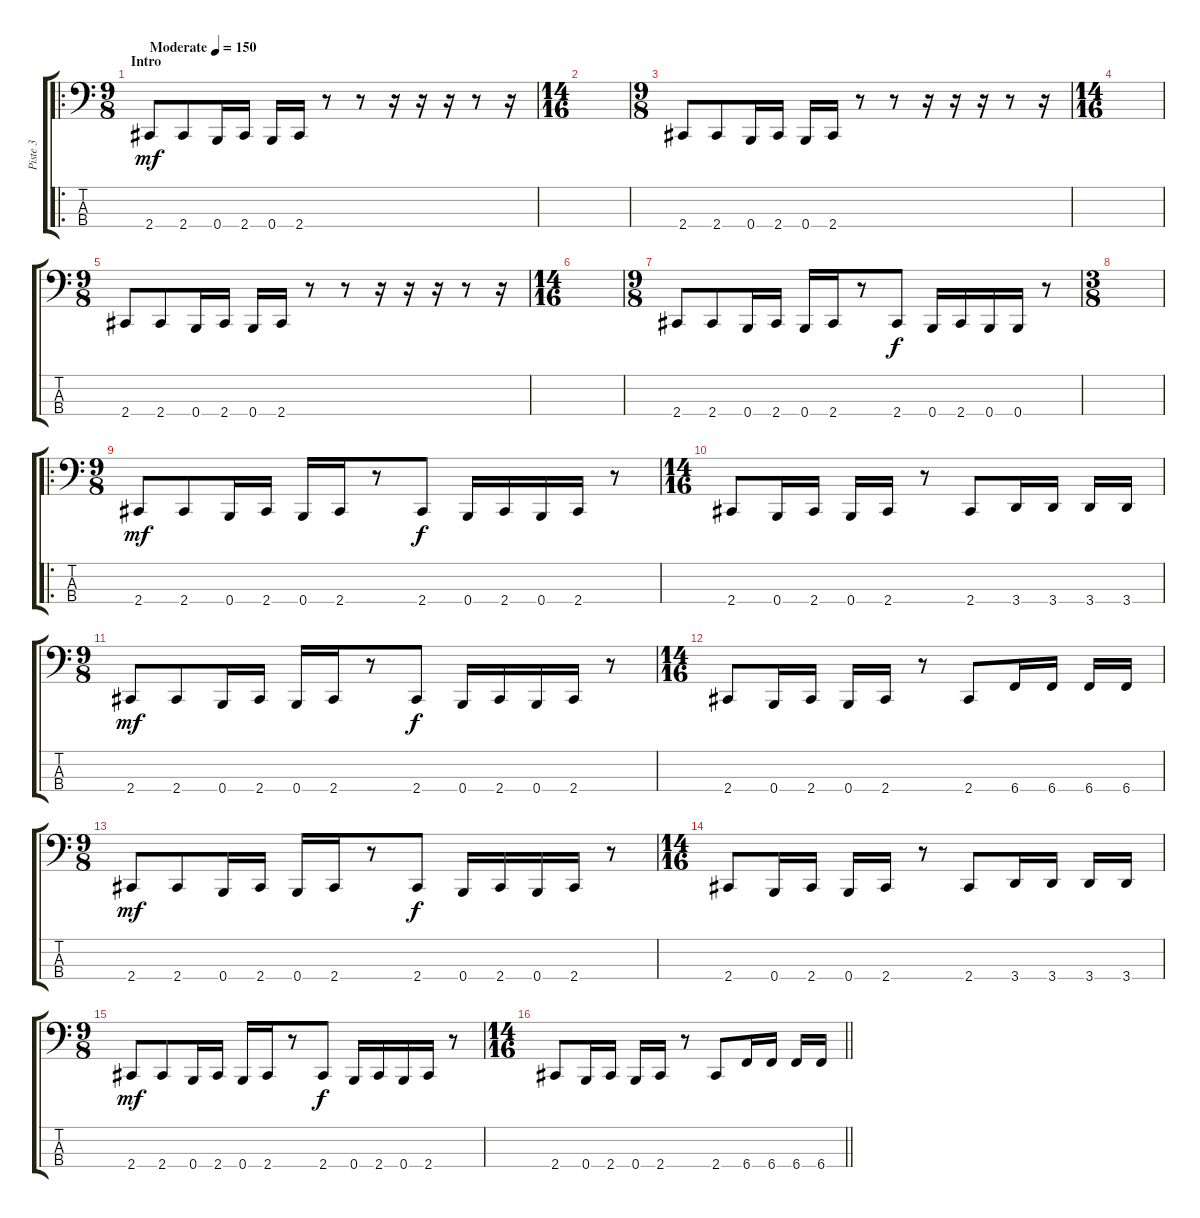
\track ("Piste 3" "Piste 3") {instrument electricbasspick}
\staff {score tabs}
\tuning (D2 A1 E1 B0) {hide}
\ro
\ts (9 8)
\section ("" "Intro")
\tempo (150 "Moderate")
\clef f4
\ks c
2.4.8{dy mf instrument electricbasspick} 2.4.8 0.4.16 2.4.16 0.4.16 2.4.16 r.8 r.8 r.16 r.16 r.16 r.8 r.16 |
\ts (14 16)
|
\ts (9 8)
2.4.8 2.4.8 0.4.16 2.4.16 0.4.16 2.4.16 r.8 r.8 r.16 r.16 r.16 r.8 r.16 |
\ts (14 16)
|
\ts (9 8)
2.4.8 2.4.8 0.4.16 2.4.16 0.4.16 2.4.16 r.8 r.8 r.16 r.16 r.16 r.8 r.16 |
\ts (14 16)
|
\ts (9 8)
2.4.8 2.4.8 0.4.16 2.4.16 0.4.16 2.4.16 r.8 2.4.8{dy f} 0.4.16 2.4.16 0.4.16 0.4.16 r.8 |
\ts (3 8)
|
\ro
\ts (9 8)
2.4.8{dy mf} 2.4.8 0.4.16 2.4.16 0.4.16 2.4.16 r.8 2.4.8{dy f} 0.4.16 2.4.16 0.4.16 2.4.16 r.8 |
\ts (14 16)
2.4.8 0.4.16 2.4.16 0.4.16 2.4.16 r.8 2.4.8 3.4.16 3.4.16 3.4.16 3.4.16 |
\ts (9 8)
2.4.8{dy mf} 2.4.8 0.4.16 2.4.16 0.4.16 2.4.16 r.8 2.4.8{dy f} 0.4.16 2.4.16 0.4.16 2.4.16 r.8 |
\ts (14 16)
2.4.8 0.4.16 2.4.16 0.4.16 2.4.16 r.8 2.4.8 6.4.16 6.4.16 6.4.16 6.4.16 |
\ts (9 8)
2.4.8{dy mf} 2.4.8 0.4.16 2.4.16 0.4.16 2.4.16 r.8 2.4.8{dy f} 0.4.16 2.4.16 0.4.16 2.4.16 r.8 |
\ts (14 16)
2.4.8 0.4.16 2.4.16 0.4.16 2.4.16 r.8 2.4.8 3.4.16 3.4.16 3.4.16 3.4.16 |
\ts (9 8)
2.4.8{dy mf} 2.4.8 0.4.16 2.4.16 0.4.16 2.4.16 r.8 2.4.8{dy f} 0.4.16 2.4.16 0.4.16 2.4.16 r.8 |
\ts (14 16)
\barLineRight lightlight
2.4.8 0.4.16 2.4.16 0.4.16 2.4.16 r.8 2.4.8 6.4.16 6.4.16 6.4.16 6.4.16
